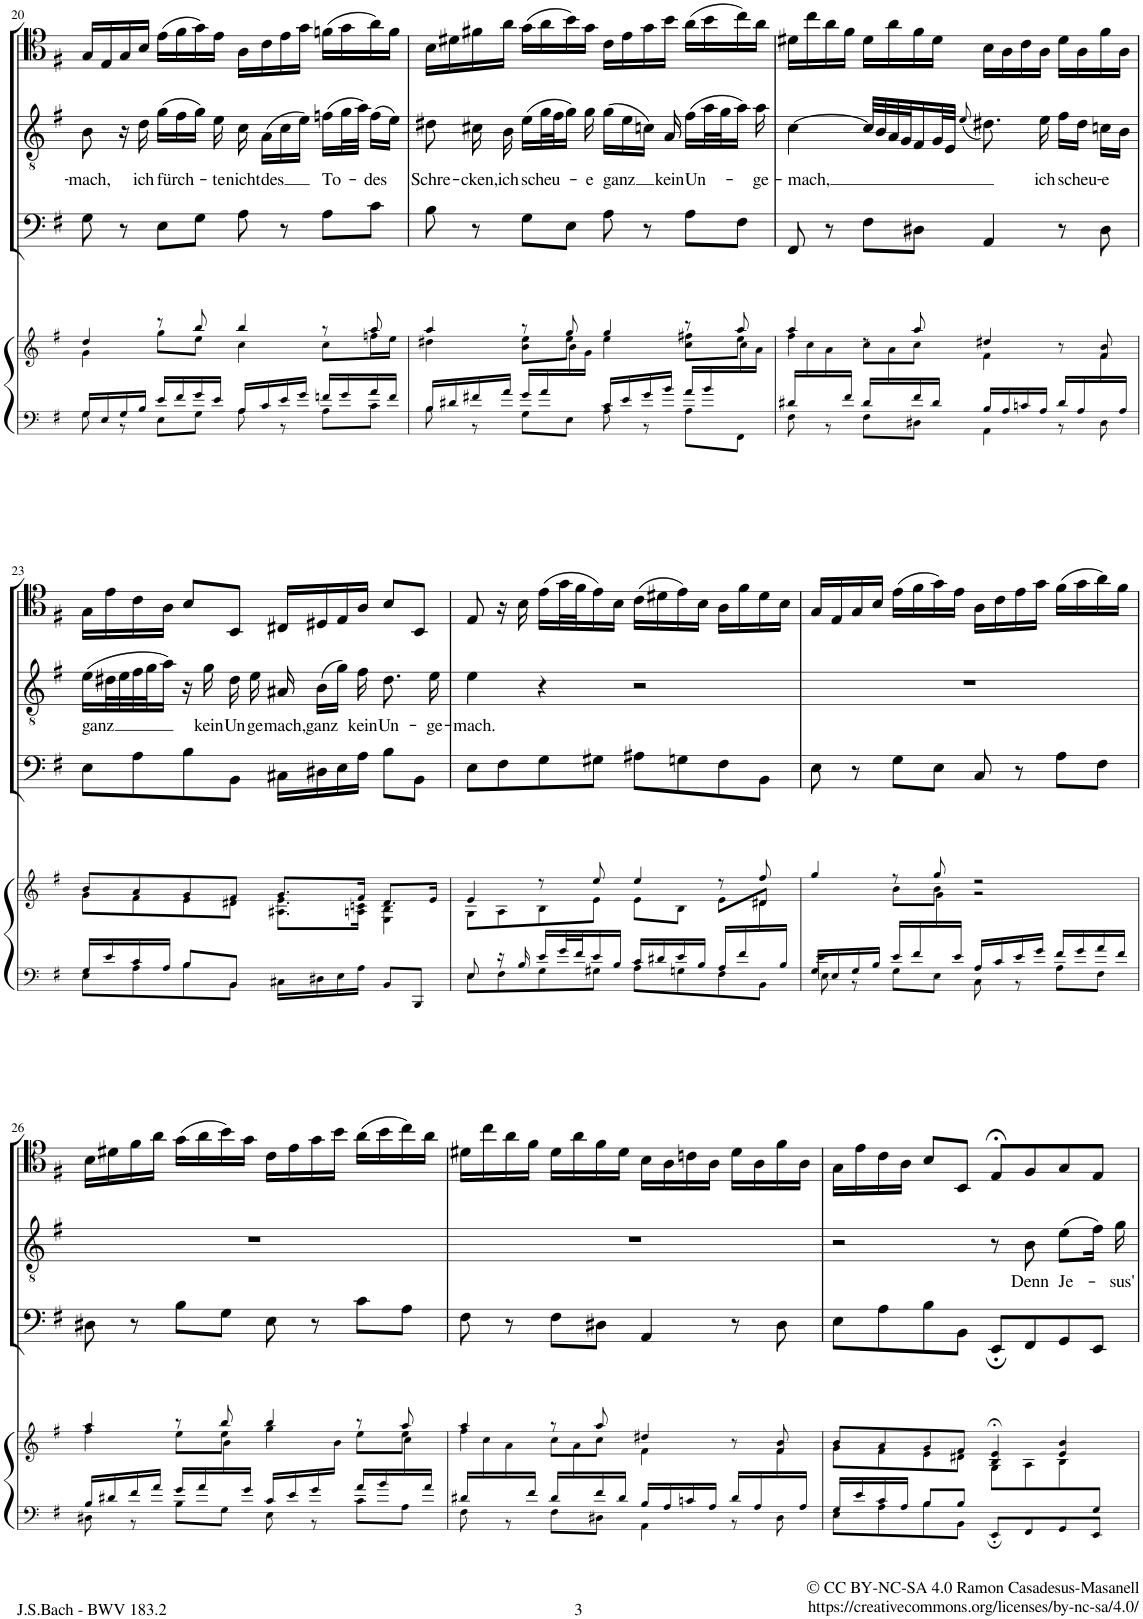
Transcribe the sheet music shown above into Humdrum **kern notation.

**kern	**kern	**kern	**kern	**text	**kern
*part4	*part4	*part3	*part2	*part2	*part1
*staff5	*staff4	*staff3	*staff2	*staff2	*staff1
*I"Piano reduction	*	*I"Continuo	*I"Tenore	*	*I"Violoncello piccolo
*I'Pno	*	*	*	*	*
!!LO:PB:g=z
*clefF4	*clefG2	*clefF4	*clefGv2	*	*clefC4
*k[f#]	*k[f#]	*k[f#]	*k[f#]	*	*k[f#]
*M4/4	*M4/4	*M4/4	*M4/4	*	*M4/4
*met(c)	*met(c)	*met(c)	*met(c)	*	*met(c)
=20	=20	=20	=20	=20	=20
*^	*^	*	*	*	*
!	!	!	!	!	!	!LO:LY:b	!
16G/LL	8G\	4dd/	4g\	8G\	8B\	-mach,	16G/LL
16E/	.	.	.	.	.	.	16E/
16G/	8r	.	.	8r	16r	.	16G/
!	!	!	!	!	!	!LO:LY:b	!
16B/JJ	.	.	.	.	16d\	ich	16B/JJ
!	!	!	!	!	!	!LO:LY:b	!
16e/LL	8E\L	8r	8gg\L	8E\L	(16g\LL	fürch-	(16e\LL
16f#/	.	.	.	.	16f#\	.	16f#\
16g/	8G\J	8bb/	8ee\J	8G\J	16g\JJ)	.	16g\)
!	!	!	!	!	!	!LO:LY:b	!
16e/JJ	.	.	.	.	16e\	-te	16e\JJ
!	!	!	!	!	!	!LO:LY:b	!
16A/LL	8A\	4bb/	4cc\	8A\	16c\	nicht	16A\LL
!	!	!	!	!	!	!LO:LY:b	!
16c/	.	.	.	.	(16A\LL	des	16c\
16e/	8r	.	.	8r	16c\	.	16e\
16g/JJ	.	.	.	.	16e\JJ)	.	16g\JJ
!	!	!	!	!	!	!LO:LY:b	!
16fn/LL	8A\L	8r	8cc\L	8A\L	(16fn\LL	To-	(16fn\LL
16g/	.	.	.	.	32g\L	.	16g\
.	.	.	.	.	32a\JJJ)	.	.
!	!	!	!	!	!	!LO:LY:b	!
16a/	8c\J	8aa/	16ffn\L	8c\J	(16f\LL	-des	16a\)
16f/JJ	.	.	16ee\JJ	.	16e\JJ)	.	16f\JJ
=21	=21	=21	=21	=21	=21	=21	=21
*	*	*	*^	*	*	*	*
!	!	!	!	!	!	!	!LO:LY:b	!
16B/LL	8B\	4aa/	4dd#X\	4.ryy	8B\	8d#X\	Schre-	16B\LL
16d#X/	.	.	.	.	.	.	.	16d#X\
!	!	!	!	!	!	!	!LO:LY:b	!
16f#X/	8r	.	.	.	8r	16c#X\	-cken,	16f#X\
!	!	!	!	!	!	!	!LO:LY:b	!
16a/JJ	.	.	.	.	.	16B\	ich	16a\JJ
!	!	!	!	!	!	!	!LO:LY:b	!
16g/LL	8G\L	8r	8b\ 8ee\L	.	8G\L	(16e\LL	scheu-	(16g\LL
16a/	.	.	.	.	.	32g\L	.	16a\
.	.	.	.	.	.	32f#\J	.	.
8ryy	8E\J	8gg/	8ee\J	16b\	8E\J	16g\JJ)	.	16b\)
!	!	!	!	!	!	!	!LO:LY:b	!
.	.	.	.	16g\JJ	.	16g\	-e	16g\JJ
!	!	!	!	!	!	!	!LO:LY:b	!
16c/LL	8A\	4gg/	4ee\	4.ryy	8A\	(16g\LL	ganz	16c\LL
16e/	.	.	.	.	.	16e\	.	16e\
16g/	8r	.	.	.	8r	16cn\JJ)	.	16g\
!	!	!	!	!	!	!	!LO:LY:b	!
16b/JJ	.	.	.	.	.	16A/	kein	16b\JJ
!	!	!	!	!	!	!	!LO:LY:b	!
16a/LL	8A\L	8r	8cc\ 8ff#X\L	.	8A\L	(16f#\LL	Un-	(16a\LL
16b/	.	.	.	.	.	32a\L	.	16b\
.	.	.	.	.	.	32g\J	.	.
8ryy	8FF#\J	8aa/	8ee\J	16cc\	8F#\J	16a\JJ)	.	16cc\)
!	!	!	!	!	!	!	!LO:LY:b	!
.	.	.	.	16a\JJ	.	16a\	-ge-	16a\JJ
=22	=22	=22	=22	=22	=22	=22	=22	=22
!	!	!	!	!	!	!	!LO:LY:b	!
16d#X/LL	8F#\	4aa/	4ff#\	16ryy	8FF#/	[4c\	-mach,	16d#X\LL
8ryy	.	.	.	16cc\	.	.	.	16cc\
.	8r	.	.	16a\	8r	.	.	16a\
16f#/JJ	.	.	.	8ryy	.	.	.	16f#\JJ
16d#/LL	8F#\L	8r	8cc\L	.	8F#\L	32c/LLL]	.	16d#\LL
.	.	.	.	.	.	32B/	.	.
16ryy	.	.	.	16a\	.	32A/	.	16a\
.	.	.	.	.	.	32G/J	.	.
16f#/	8D#X\J	8aa/	8cc\J	2ryy	8D#X\J	16F#/	.	16f#\
16d#/JJ	.	.	.	.	.	32G/L	.	16d#\JJ
.	.	.	.	.	.	32E/JJJ	.	.
.	.	.	.	.	.	(8qe/	.	.
16B/LL	4AA\	4dd#X/	4f#\	.	4AA/	8.d#X\)	.	16B\LL
16A/	.	.	.	.	.	.	.	16A\
16cn/	.	.	.	.	.	.	.	16c\
!	!	!	!	!	!	!	!LO:LY:b	!
16A/JJ	.	.	.	.	.	16e\	ich	16A\JJ
!	!	!	!	!	!	!	!LO:LY:b	!
16d#/LL	8r	8r	8ryy	.	8r	16f#\LL	scheu-	16d#\LL
16A/	.	.	.	.	.	16d#\JJ	.	16A\
!	!	!	!	!	!	!	!LO:LY:b	!
16ryy	8D#\	8f#/ 8b/	8ryy	16f#\	8D#\	16cn\LL	-e	16f#\
16A/JJ	.	.	.	16ryy	.	16B\JJ	.	16A\JJ
!!LO:LB:g=z
=23	=23	=23	=23	=23	=23	=23	=23	=23
!	!	!	!	!	!	!	!LO:LY:b	!
*	*	*	*v	*v	*	*	*	*
16G/LL	8E\L	8b/L	8g\L	8E\L	(16e\LL	ganz	16G\LL
16e/	.	.	.	.	32d#X\L	.	16e\
.	.	.	.	.	32e\	.	.
16c/	8A\	8a/	8f#\	8A\	32f#\	.	16c\
.	.	.	.	.	32g\J	.	.
16A/JJ	.	.	.	.	16a\JJ)	.	16A\JJ
8B/L	8B\	8g/	8e\	8B\	16r	.	8B/L
!	!	!	!	!	!	!LO:LY:b	!
.	.	.	.	.	16g\	kein	.
!	!	!	!	!	!	!LO:LY:b	!
8BB/J	8BB\J	8f#/J	8d#X\J	8BB\J	16d#\	Un-	8BB/J
!	!	!	!	!	!	!LO:LY:b	!
.	.	.	.	.	16e\	-ge-	.
!	!	!	!	!	!	!LO:LY:b	!
16C#X\LL	2ryy	8.g/L	8.A#X\ 8.e\L	16C#X\LL	16A#X/	-mach,	16C#X/LL
!	!	!	!	!	!	!LO:LY:b	!
16D#X\	.	.	.	16D#X\	(16B\LL	ganz	16D#X/
16E\	.	.	.	16E\	16g\JJ)	.	16E/
!	!	!	!	!	!	!LO:LY:b	!
16A\JJ	.	16f#/Jk	16An\ 16cn\Jk	16A\JJ	16f#\	kein	16A/JJ
!	!	!	!	!	!	!LO:LY:b	!
8BB/L	.	8.d#/L	4E\ 4B\	8B\L	8.d#\	Un-	8B/L
8BBB/J	.	.	.	8BB\J	.	.	8BB/J
!	!	!	!	!	!	!LO:LY:b	!
.	.	16e/Jk	.	.	16e\	-ge-	.
=24	=24	=24	=24	=24	=24	=24	=24
*	*	*	*^	*	*	*	*
!	!	!	!	!	!	!	!LO:LY:b	!
8E/	8E\L	4e/	8G\L	2..ryy	8E\L	4e\	-mach.	8E/
16r	8F#\	.	8A\	.	8F#\	.	.	16r
16B/	.	.	.	.	.	.	.	16B\
16e/LL	8G\	8r	8B\	.	8G\	4r	.	(16e\LL
32g/L	.	.	.	.	.	.	.	32g\L
32f#/J	.	.	.	.	.	.	.	32f#\J
16e/	8G#X\J	8ee/	8e\J	.	8G#X\J	.	.	16e\)
16B/JJ	.	.	.	.	.	.	.	16B\JJ
16c/LL	8A\L	4ee/	8e\L	.	8A#X\L	2r	.	(16c\LL
16d#X/	.	.	.	.	.	.	.	16d#X\
16e/	8Gn\	.	8B\J	.	8Gn\	.	.	16e\)
16B/JJ	.	.	.	.	.	.	.	16B\JJ
16A/LL	8F#\	8r	8e\L	.	8F#\	.	.	16A\LL
16f#/	.	.	.	.	.	.	.	16f#\
16ryy	8BB\J	8ff#/	8d#X/J	16d#\	8BB\J	.	.	16d#\
16B/JJ	.	.	.	16ryy	.	.	.	16B\JJ
=25	=25	=25	=25	=25	=25	=25	=25	=25
*	*^	*	*	*	*	*	*	*
4e\	16G/LL	8E\	4gg/	4ryy	4.ryy	8E\	1r	.	16G/LL
.	16E/	.	.	.	.	.	.	.	16E/
.	16G/	8r	.	.	.	8r	.	.	16G/
.	16B/JJ	.	.	.	.	.	.	.	16B/JJ
2.ryy	16e/LL	8G\L	8r	8b\L	.	8G\L	.	.	(16e\LL
.	16f#/	.	.	.	.	.	.	.	16f#\
.	16ryy	8E\J	8gg/	8b\J	16g\	8E\J	.	.	16g\)
.	16e/JJ	.	.	.	2ryy	.	.	.	16e\JJ
.	16A/LL	8C\	2r	2r	.	8C/	.	.	16A\LL
.	16c/	.	.	.	.	.	.	.	16c\
.	16e/	8r	.	.	.	8r	.	.	16e\
.	16g/JJ	.	.	.	.	.	.	.	16g\JJ
.	16f#/LL	8A\L	.	.	.	8A\L	.	.	(16f#\LL
.	16g/	.	.	.	.	.	.	.	16g\
.	16a/	8F#\J	.	.	.	8F#\J	.	.	16a\)
.	16f#/JJ	.	.	.	16ryy	.	.	.	16f#\JJ
*	*v	*v	*	*	*	*	*	*	*
!!LO:LB:g=z
=26	=26	=26	=26	=26	=26	=26	=26	=26
16B/LL	8D#X\	4aa/	4ff#\	4.ryy	8D#X\	1r	.	16B\LL
16d#X/	.	.	.	.	.	.	.	16d#X\
16f#/	8r	.	.	.	8r	.	.	16f#\
16a/JJ	.	.	.	.	.	.	.	16a\JJ
16g/LL	8B\L	8r	8ee\L	.	8B\L	.	.	(16g\LL
16a/	.	.	.	.	.	.	.	16a\
16ryy	8G\J	8bb/	8ee\J	16b\	8G\J	.	.	16b\)
16g/JJ	.	.	.	4ryy	.	.	.	16g\JJ
16c/LL	8E\	4bb/	4gg\	.	8E\	.	.	16c\LL
16e/	.	.	.	.	.	.	.	16e\
16g/	8r	.	.	.	8r	.	.	16g\
16ryy	.	.	.	16b\JJ	.	.	.	16b\JJ
16a/LL	8c\L	8r	8ee\L	8ryy	8c\L	.	.	(16a\LL
16b/	.	.	.	.	.	.	.	16b\
16ryy	8A\J	8aa/	8ee\J	16cc\	8A\J	.	.	16cc\)
16a/JJ	.	.	.	16ryy	.	.	.	16a\JJ
=27	=27	=27	=27	=27	=27	=27	=27	=27
16d#X/LL	8F#\	4aa/	4ff#\	16ryy	8F#\	1r	.	16d#X\LL
8ryy	.	.	.	16cc\	.	.	.	16cc\
.	8r	.	.	16a\	8r	.	.	16a\
16f#/JJ	.	.	.	8ryy	.	.	.	16f#\JJ
16d#/LL	8F#\L	8r	8cc\L	.	8F#\L	.	.	16d#\LL
16ryy	.	.	.	16a\	.	.	.	16a\
16f#/	8D#X\J	8aa/	8cc\J	2ryy	8D#X\J	.	.	16f#\
16d#/JJ	.	.	.	.	.	.	.	16d#\JJ
16B/LL	4AA\	4dd#X/	4f#\	.	4AA/	.	.	16B\LL
16A/	.	.	.	.	.	.	.	16A\
16cn/	.	.	.	.	.	.	.	16cn\
16A/JJ	.	.	.	.	.	.	.	16A\JJ
16d#/LL	8r	8r	8ryy	.	8r	.	.	16d#\LL
16A/	.	.	.	.	.	.	.	16A\
16ryy	8D#\	8f#/ 8b/	8ryy	16f#\	8D#\	.	.	16f#\
16A/JJ	.	.	.	16ryy	.	.	.	16A\JJ
*	*	*	*v	*v	*	*	*	*
=28	=28	=28	=28	=28	=28	=28	=28
*	*^	*	*	*	*	*	*
2..ryy	16G/LL	8E\L	8b/L	8g\L	8E\L	2r	.	16G\LL
.	16e/	.	.	.	.	.	.	16e\
.	16c/	8A\	8a/	8f#\	8A\	.	.	16c\
.	16A/JJ	.	.	.	.	.	.	16A\JJ
.	8B/L	8B\	8g/	8e\	8B\	.	.	8B/L
.	8B/J	8BB\J	8f#/J	8d#X\J	8BB\J	.	.	8BB/J
.	8EE;/L	2ryy	4B/;< 4e/;<	8G\L	8EE;/L	8r	.	8E;</L
!	!	!	!	!	!	!	!LO:LY:b	!
.	8FF#/	.	.	8A\	8FF#/	8B\	Denn	8F#/
!	!	!	!	!	!	!	!LO:LY:b	!
.	8GG/	.	4e/ 4b/	8B\	8GG/	(8e\L	Je-	8G/
8G/J	8EE/J	.	.	8ryy	8EE/J	16f#\Jk)	.	8E/J
!	!	!	!	!	!	!	!LO:LY:b	!
.	.	.	.	.	.	16g\	-sus'	.
*v	*v	*v	*	*	*	*	*	*
*	*v	*v	*	*	*	*
=	=	=	=	=	=
*-	*-	*-	*-	*-	*-
